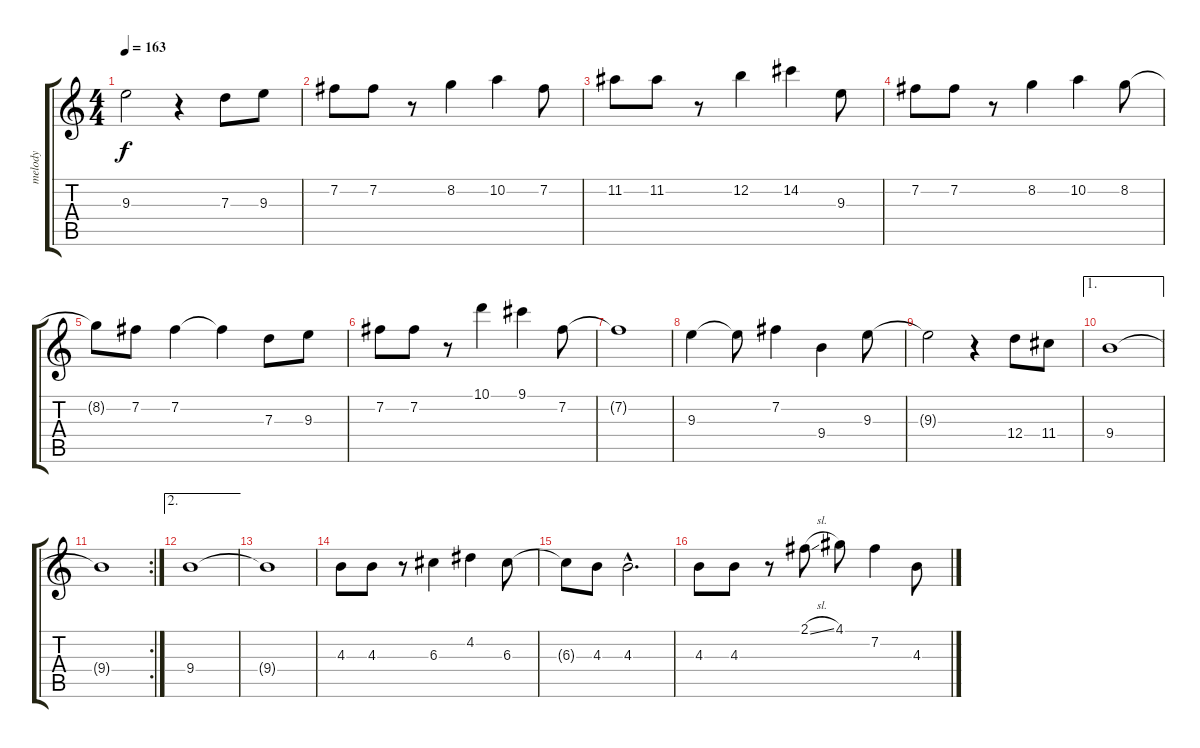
\track ("melody" "melody") {instrument acousticguitarsteel}
\staff {score tabs}
\tuning (E4 B3 G3 D3 A2 E2) {hide}
\ts (4 4)
\tempo 163
\clef g2
\ks c
9.3{t}.2{dy f} r.4 7.3.8 9.3.8 |
7.2.8 7.2.8 r.8 8.2.4 10.2.4 7.2.8 |
11.2.8 11.2.8 r.8 12.2.4 14.2.4 9.3.8 |
7.2.8 7.2.8 r.8 8.2.4 10.2.4 8.2.8 |
8.2{t}.8 7.2.8 7.2.4 7.2{t}.4 7.3.8 9.3.8 |
7.2.8 7.2.8 r.8 10.1.4 9.1.4 7.2.8 |
7.2{t}.1 |
9.3.4 9.3{t}.8 7.2.4 9.4.4 9.3.8 |
9.3{t}.2 r.4 12.4.8 11.4.8 |
\ae 1
9.4.1 |
\rc 2
9.4{t}.1 |
\ae 2
9.4.1 |
9.4{t}.1 |
4.3.8 4.3.8 r.8 6.3.4 4.2.4 6.3.8 |
6.3{t}.8 4.3.8 4.3{hac}.2{d} |
4.3.8 4.3.8 r.8 2.1{sl}.8 4.1.8 7.2.4 4.3.8
